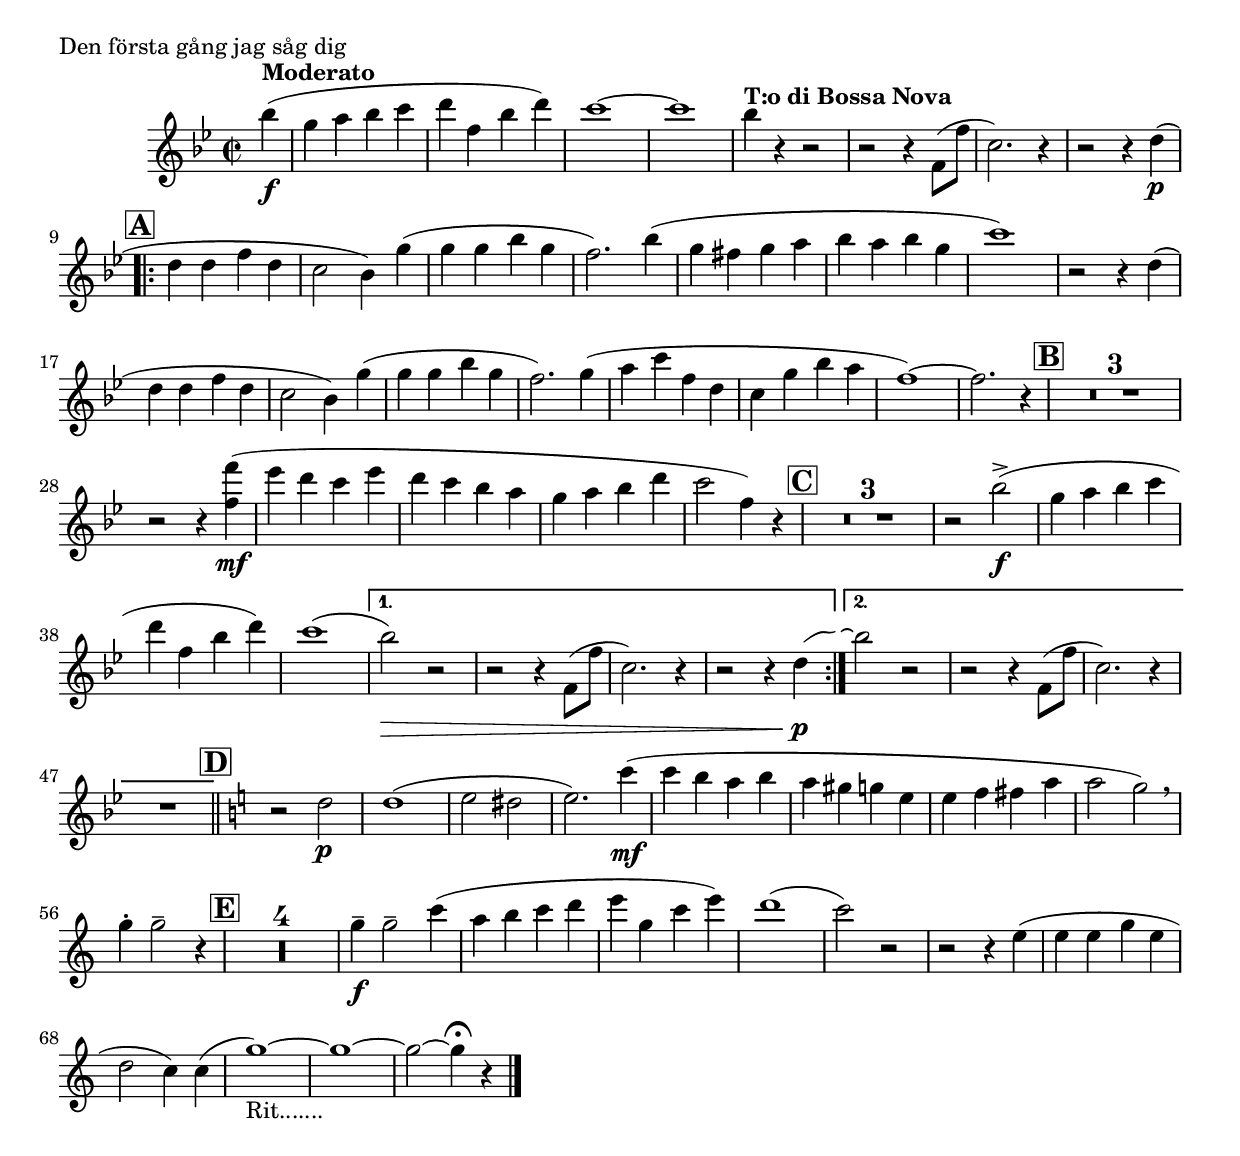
\version "2.18.0"
% When ready to include in collection: 1. Comment out paper.
% 				       2. Create include file of relative and
%					  header.
%Comment out from here
%{
#(ly:set-option 'point-and-click #t)
#(set-default-paper-size "a4" 'portrait)
#(set-global-staff-size 18) % set staff-size when ready to print

\include "Marsch_format.ly"

%}
%...to here

  \score {

    % Svenska Polisens Marscher: 1. Den forsta gang jag sag dig   
    \relative c'' { 
    	    \key bes \major \time 2/2 
    	    \compressFullBarRests
    	    \set Score.markFormatter = #format-mark-box-letters
    	    \partial 4 bes'4^\markup {\bold {Moderato}}\f ( |g a bes c |d f, bes d) 
    	    c1~ |c |bes4^\markup {\bold {T:o di Bossa Nova}} r r2 |r r4 f,8 (f' 
    	    c2.) r4 |r2 r4 d4\p ( 
    	    
%Rehearsal mark A
	   \mark \default
	   \repeat volta 2 {
	   d4 d f d |c2 bes4) g' ( |g g bes g |f2.) bes4 ( |g fis g a 
	   bes a bes g |c1) |r2 r4 d, ( |d4 d f d |c2 bes4) g' ( |g g bes g 
	   f2.) g4 ( |a c f, d |c g' bes a |f1~) |f2. r4
	   
%Rehearsal mark B
	   \mark \default
	   R1*3 |r2 r4 <f' f,>\mf ( |ees d c ees |d c bes a |g a bes d 
	   c2 f,4) r
	   
%Rehearsal mark C
	   \mark \default
	   R1*3 |r2 bes->\f ( |g4 a bes c | d f, bes d) |c1 ( }
	   \alternative {
	   	   {bes2)\> r |r r4 f,8 (f' |c2.) r4 |r2 r4
{\once \override Slur.control-points = #'((1 . 3) (3 . 4.6) (3 . 3.6) (4 . 4))
                   d4\p( <>)} }
	   	   {bes'2\repeatTie r |r r4 f,8 (f' |c2.) r4 |R1}
	   }
	   \bar "||"
%Rehearsal mark D
	   \mark \default
	   \key c \major
	   r2 d\p |d1 ( |e2 dis | e2.) c'4\mf ( |c b a b |a gis g e 
	   e f fis a |a2 g) \breathe |g4-. g2-- r4
	   
%Rehearsal mark E
	   \mark \default
	   R1*4 |g4--\f g2-- c4 ( |a b c d |e g, c e) |d1 ( | c2) r |r2 r4 e, ( 
	   e e g e |d2 c4) c (
	   g'1~)_\markup {Rit.......} |g~ |g2~ g4\fermata r \bar "|."
    }%end relative
    \header {
    	    piece = \markup {\concat {"Den f"\char#246"rsta g"\char#229"ng jag s"\char#229"g dig"}}
    	    composer = \markup {\concat {"B. Sj"\char#246"berg"}}
    	}
    	\layout {ragged-last = ##t
    	}
  }%end score
